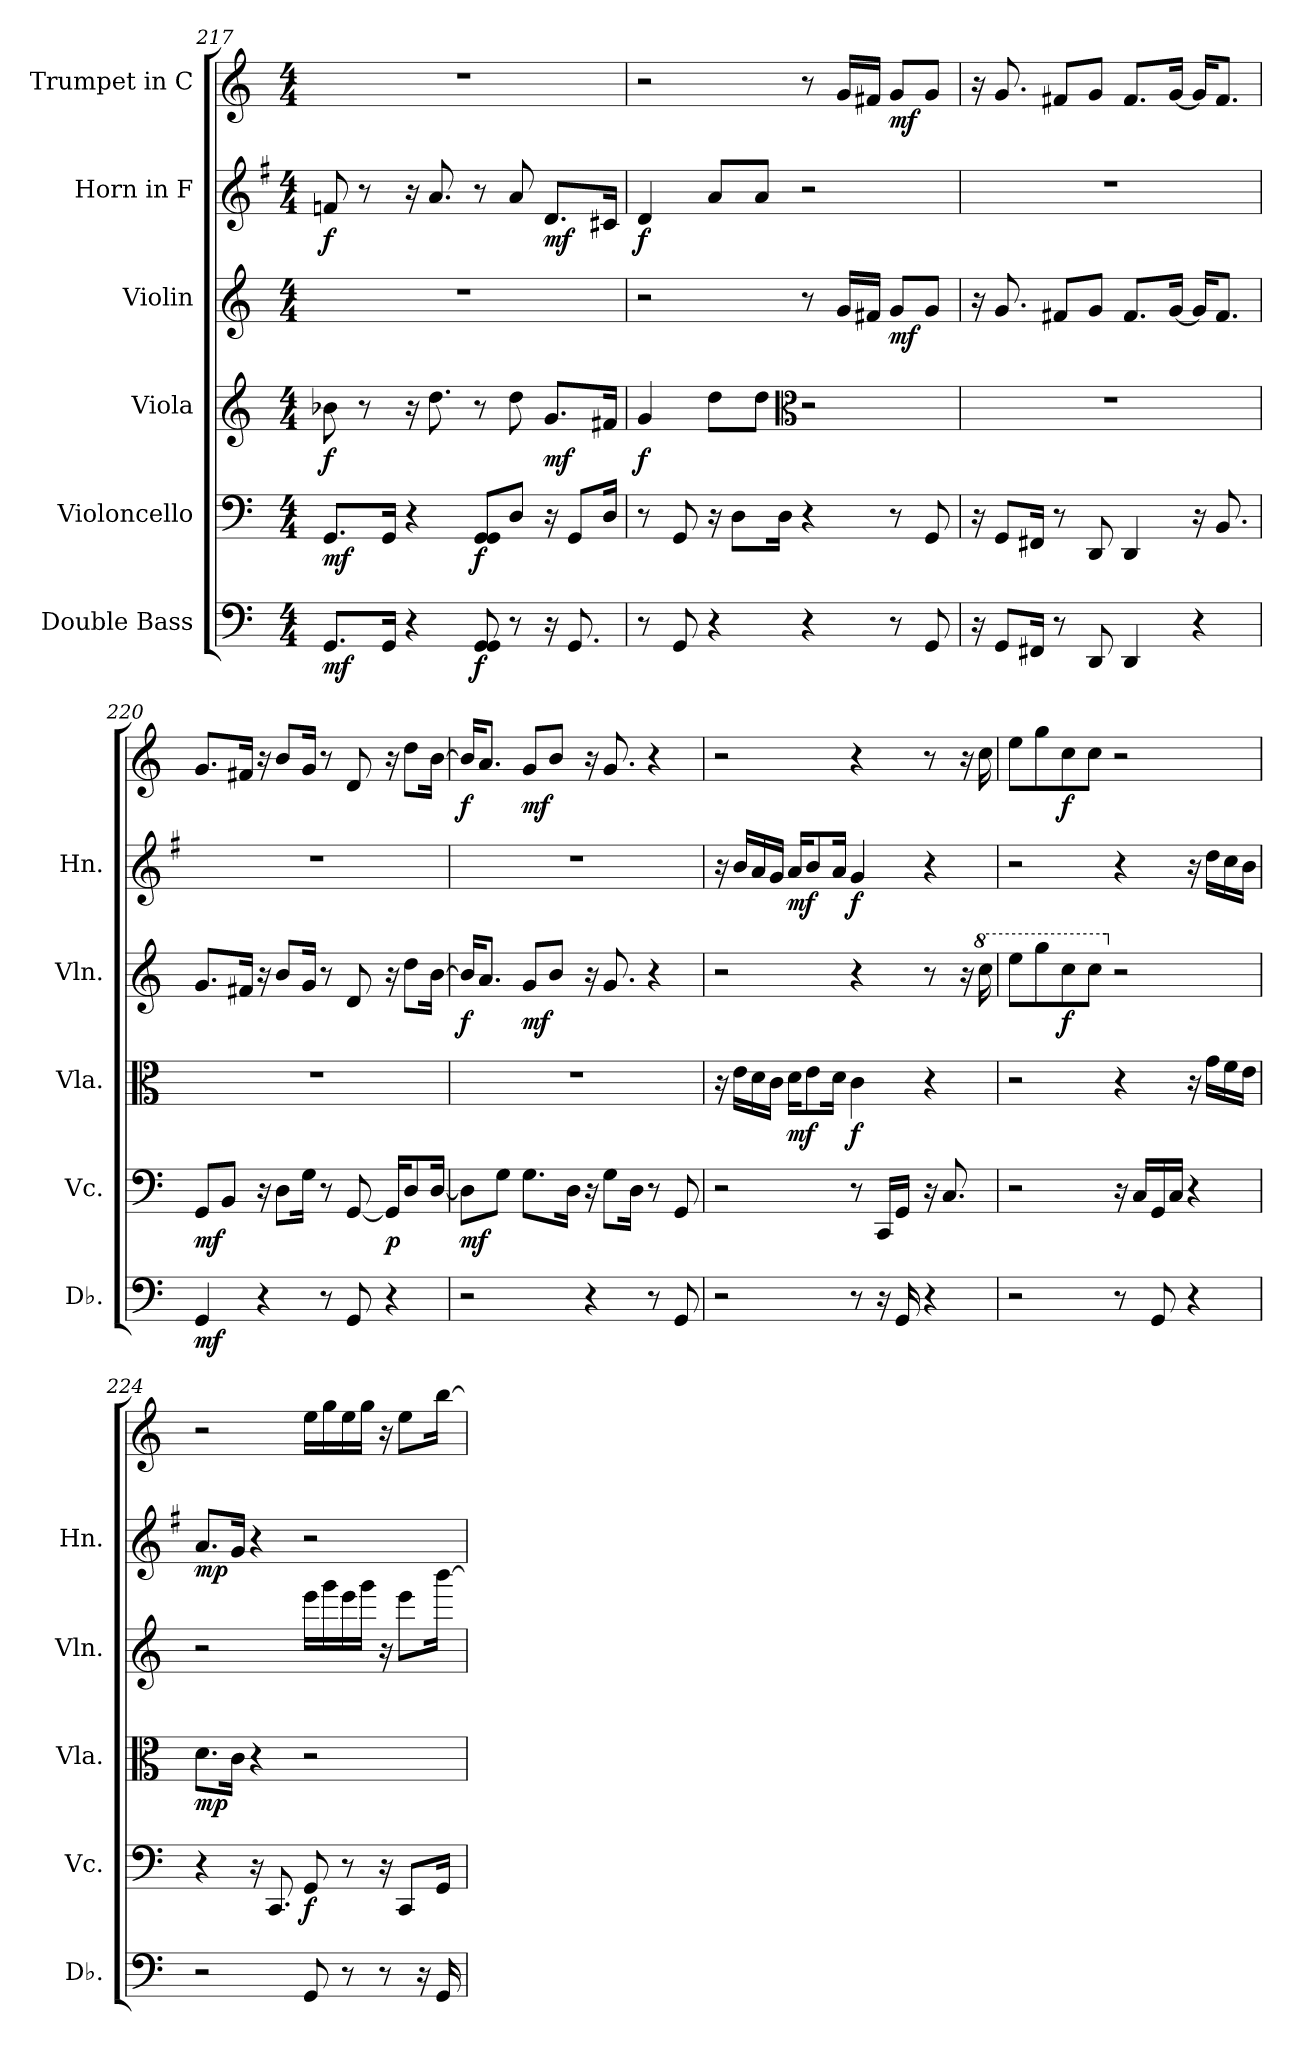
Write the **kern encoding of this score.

**kern	**dynam	**kern	**dynam	**kern	**dynam	**kern	**dynam	**kern	**dynam	**kern	**dynam
*part6	*part6	*part5	*part5	*part4	*part4	*part3	*part3	*part2	*part2	*part1	*part1
*staff6	*staff6	*staff5	*staff5	*staff4	*staff4	*staff3	*staff3	*staff2	*staff2	*staff1	*staff1
*I"Double Bass	*	*I"Violoncello	*	*I"Viola	*	*I"Violin	*	*I"Horn in F	*	*I"Trumpet in C	*
*I'Db.	*	*I'Vc.	*	*I'Vla.	*	*I'Vln.	*	*I'Hn.	*	*	*
*clefF4	*	*clefF4	*	*clefG2	*	*clefG2	*	*clefG2	*	*clefG2	*
*ITrd7c12	*	*	*	*	*	*	*	*ITrd4c7	*	*	*
*k[]	*	*k[]	*	*k[]	*	*k[]	*	*k[]	*	*k[]	*
*C:	*	*C:	*	*C:	*	*C:	*	*C:	*	*C:	*
*M4/4	*	*M4/4	*	*M4/4	*	*M4/4	*	*M4/4	*	*M4/4	*
=217	=217	=217	=217	=217	=217	=217	=217	=217	=217	=217	=217
8.GGGi/L	mf	8.GGi/L	mf	8b-Xi\	f	1r	.	8B-Xi/	f	1r	.
.	.	.	.	8r	.	.	.	8r	.	.	.
16GGGi/Jk	.	16GGi/Jk	.	.	.	.	.	.	.	.	.
4r	.	4r	.	16r	.	.	.	16r	.	.	.
.	.	.	.	8.ddi\	.	.	.	8.di/	.	.	.
8GGGi/ 8GGGi	f	8GGi/ 8GGiL	f	8r	.	.	.	8r	.	.	.
8r	.	8Di/J	.	8ddi\	.	.	.	8di/	.	.	.
16r	.	16r	.	8.gi/L	mf	.	.	8.Gi/L	mf	.	.
8.GGGi/	.	8GGi/L	.	.	.	.	.	.	.	.	.
.	.	16Di/Jk	.	16f#Xi/Jk	.	.	.	16F#Xi/Jk	.	.	.
=218	=218	=218	=218	=218	=218	=218	=218	=218	=218	=218	=218
8r	.	8r	.	4gi/	f	2r	.	4Gi/	f	2r	.
8GGGi/	.	8GGi/	.	.	.	.	.	.	.	.	.
4r	.	16r	.	8ddi\L	.	.	.	8di/L	.	.	.
.	.	8Di\L	.	.	.	.	.	.	.	.	.
.	.	.	.	8ddi\J	.	.	.	8di/J	.	.	.
.	.	16Di\Jk	.	.	.	.	.	.	.	.	.
*	*	*	*	*clefC3	*	*	*	*	*	*	*
4r	.	4r	.	2r	.	8r	.	2r	.	8r	.
.	.	.	.	.	.	16gi/LL	.	.	.	16gi/LL	.
.	.	.	.	.	.	16f#Xi/JJ	.	.	.	16f#Xi/JJ	.
8r	.	8r	.	.	.	8gi/L	mf	.	.	8gi/L	mf
8GGGi/	.	8GGi/	.	.	.	8gi/J	.	.	.	8gi/J	.
!!LO:PB:g=z
=219	=219	=219	=219	=219	=219	=219	=219	=219	=219	=219	=219
16r	.	16r	.	1r	.	16r	.	1r	.	16r	.
8GGGi/L	.	8GGi/L	.	.	.	8.gi/	.	.	.	8.gi/	.
16FFF#Xi/Jk	.	16FF#Xi/Jk	.	.	.	.	.	.	.	.	.
8r	.	8r	.	.	.	8f#Xi/L	.	.	.	8f#Xi/L	.
8DDDi/	.	8DDi/	.	.	.	8gi/J	.	.	.	8gi/J	.
4DDDi/	.	4DDi/	.	.	.	8.f#i/L	.	.	.	8.f#i/L	.
.	.	.	.	.	.	[16gi/Jk	.	.	.	[16gi/Jk	.
4r	.	16r	.	.	.	16gi/KL]	.	.	.	16gi/KL]	.
.	.	8.BBi/	.	.	.	8.f#i/J	.	.	.	8.f#i/J	.
=220	=220	=220	=220	=220	=220	=220	=220	=220	=220	=220	=220
4GGGi/	mf	8GGi/L	mf	1r	.	8.gi/L	.	1r	.	8.gi/L	.
.	.	8BBi/J	.	.	.	.	.	.	.	.	.
.	.	.	.	.	.	16f#Xi/Jk	.	.	.	16f#Xi/Jk	.
4r	.	16r	.	.	.	16r	.	.	.	16r	.
.	.	8Di\L	.	.	.	8bi/L	.	.	.	8bi/L	.
.	.	16Gi\Jk	.	.	.	16gi/Jk	.	.	.	16gi/Jk	.
8r	.	8r	.	.	.	8r	.	.	.	8r	.
8GGGi/	.	[8GGi/	.	.	.	8di/	.	.	.	8di/	.
4r	.	16GGi/KL]	p	.	.	16r	.	.	.	16r	.
.	.	8Di/	.	.	.	8ddi\L	.	.	.	8ddi\L	.
.	.	[16Di/Jk	.	.	.	[16bi\Jk	.	.	.	[16bi\Jk	.
=221	=221	=221	=221	=221	=221	=221	=221	=221	=221	=221	=221
2r	.	8Di\L]	mf	1r	.	16bi/KL]	f	1r	.	16bi/KL]	f
.	.	.	.	.	.	8.ai/J	.	.	.	8.ai/J	.
.	.	8Gi\J	.	.	.	.	.	.	.	.	.
.	.	8.Gi\L	.	.	.	8gi/L	mf	.	.	8gi/L	mf
.	.	.	.	.	.	8bi/J	.	.	.	8bi/J	.
.	.	16Di\Jk	.	.	.	.	.	.	.	.	.
4r	.	16r	.	.	.	16r	.	.	.	16r	.
.	.	8Gi\L	.	.	.	8.gi/	.	.	.	8.gi/	.
.	.	16Di\Jk	.	.	.	.	.	.	.	.	.
8r	.	8r	.	.	.	4r	.	.	.	4r	.
8GGGi/	.	8GGi/	.	.	.	.	.	.	.	.	.
!!LO:LB:g=z
=222	=222	=222	=222	=222	=222	=222	=222	=222	=222	=222	=222
2r	.	2r	.	16r	.	2r	.	16r	.	2r	.
.	.	.	.	16ei\LL	.	.	.	16ei/LL	.	.	.
.	.	.	.	16di\	.	.	.	16di/	.	.	.
.	.	.	.	16ci\JJ	.	.	.	16ci/JJ	.	.	.
.	.	.	.	16di\KL	mf	.	.	16di/KL	mf	.	.
.	.	.	.	8ei\	.	.	.	8ei/	.	.	.
.	.	.	.	16di\Jk	.	.	.	16di/Jk	.	.	.
8r	.	8r	.	4ci\	f	4r	.	4ci/	f	4r	.
16r	.	16CCi/LL	.	.	.	.	.	.	.	.	.
16GGGi/	.	16GGi/JJ	.	.	.	.	.	.	.	.	.
4r	.	16r	.	4r	.	8r	.	4r	.	8r	.
.	.	8.Ci/	.	.	.	.	.	.	.	.	.
.	.	.	.	.	.	16r	.	.	.	16r	.
*	*	*	*	*	*	*8va	*	*	*	*	*
.	.	.	.	.	.	16ccci\	.	.	.	16cci\	.
=223	=223	=223	=223	=223	=223	=223	=223	=223	=223	=223	=223
2r	.	2r	.	2r	.	8eeei\L	.	2r	.	8eei\L	.
.	.	.	.	.	.	8gggi\	.	.	.	8ggi\	.
.	.	.	.	.	.	8ccci\	f	.	.	8cci\	f
.	.	.	.	.	.	8ccci\J	.	.	.	8cci\J	.
*	*	*	*	*	*	*X8va	*	*	*	*	*
8r	.	16r	.	4r	.	2r	.	4r	.	2r	.
.	.	16Ci/LL	.	.	.	.	.	.	.	.	.
8GGGi/	.	16GGi/	.	.	.	.	.	.	.	.	.
.	.	16Ci/JJ	.	.	.	.	.	.	.	.	.
4r	.	4r	.	16r	.	.	.	16r	.	.	.
.	.	.	.	16gi\LL	.	.	.	16gi\LL	.	.	.
.	.	.	.	16fi\	.	.	.	16fi\	.	.	.
.	.	.	.	16ei\JJ	.	.	.	16ei\JJ	.	.	.
=224	=224	=224	=224	=224	=224	=224	=224	=224	=224	=224	=224
2r	.	4r	.	8.di\L	mp	2r	.	8.di/L	mp	2r	.
.	.	.	.	16ci\Jk	.	.	.	16ci/Jk	.	.	.
.	.	16r	.	4r	.	.	.	4r	.	.	.
.	.	8.CCi/	.	.	.	.	.	.	.	.	.
8GGGi/	.	8GGi/	f	2r	.	16eeei\LL	.	2r	.	16eei\LL	.
.	.	.	.	.	.	16gggi\	.	.	.	16ggi\	.
8r	.	8r	.	.	.	16eeei\	.	.	.	16eei\	.
.	.	.	.	.	.	16gggi\JJ	.	.	.	16ggi\JJ	.
8r	.	16r	.	.	.	16r	.	.	.	16r	.
.	.	8CCi/L	.	.	.	8eeei\L	.	.	.	8eei\L	.
16r	.	.	.	.	.	.	.	.	.	.	.
16GGGi/	.	16GGi/Jk	.	.	.	[16bbbi\Jk	.	.	.	[16bbi\Jk	.
=	=	=	=	=	=	=	=	=	=	=	=
*-	*-	*-	*-	*-	*-	*-	*-	*-	*-	*-	*-
